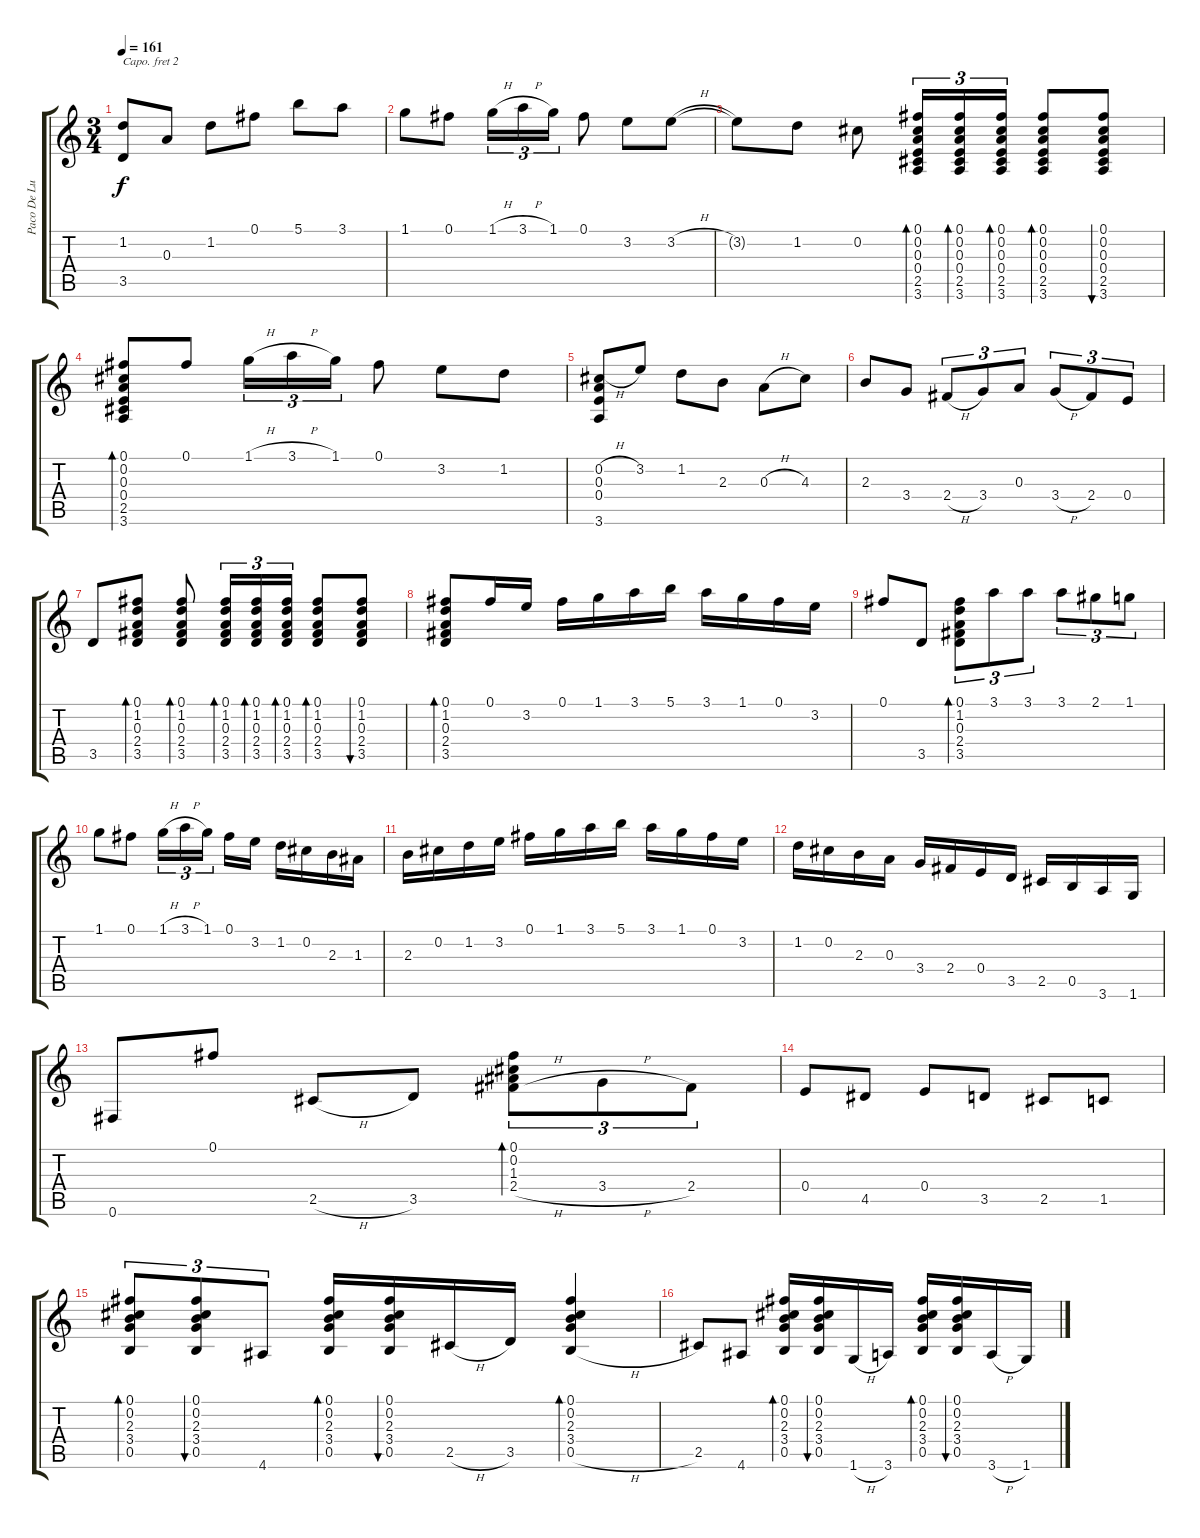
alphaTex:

\track ("Paco De Lucia" "Paco De Lu") {solo instrument acousticguitarnylon}
\staff {score tabs}
\capo 2
\tuning (E4 B3 G3 D3 A2 E2) {hide}
\ts (3 4)
\tempo 161
\clef g2
\ks c
(1.2 3.5).8{dy f} 0.3.8 1.2.8 0.1.8 5.1.8 3.1.8 |
1.1.8 0.1.8 1.1{h}.16{tu (3 2)} 3.1{h}.16{tu (3 2)} 1.1.16{tu (3 2)} 0.1.8 3.2.8 3.2{h}.8 |
3.2{t}.8 1.2.8 0.2.8 (0.1 0.2 0.3 0.4 2.5 3.6).16{tu (3 2) bd 60} (0.1 0.2 0.3 0.4 2.5 3.6).16{tu (3 2) bd 60} (0.1 0.2 0.3 0.4 2.5 3.6).16{tu (3 2) bd 60} (0.1 0.2 0.3 0.4 2.5 3.6).8{bd 60} (0.1 0.2 0.3 0.4 2.5 3.6).8{bu 60} |
(0.1 0.2 0.3 0.4 2.5 3.6).8{bd 60} 0.1.8 1.1{h}.16{tu (3 2)} 3.1{h}.16{tu (3 2)} 1.1.16{tu (3 2)} 0.1.8 3.2.8 1.2.8 |
(0.2{h} 0.3 0.4 3.6).8 3.2.8 1.2.8 2.3.8 0.3{h}.8 4.3.8 |
2.3.8 3.4.8 2.4{h}.8{tu (3 2)} 3.4.8{tu (3 2)} 0.3.8{tu (3 2)} 3.4{h}.8{tu (3 2)} 2.4.8{tu (3 2)} 0.4.8{tu (3 2)} |
3.5.8 (0.1 1.2 0.3 2.4 3.5).8{bd 60} (0.1 1.2 0.3 2.4 3.5).8{bd 60} (0.1 1.2 0.3 2.4 3.5).16{tu (3 2) bd 60} (0.1 1.2 0.3 2.4 3.5).16{tu (3 2) bd 60} (0.1 1.2 0.3 2.4 3.5).16{tu (3 2) bd 60} (0.1 1.2 0.3 2.4 3.5).8{bd 60} (0.1 1.2 0.3 2.4 3.5).8{bu 60} |
(0.1 1.2 0.3 2.4 3.5).8{bd 60} 0.1.16 3.2.16 0.1.16 1.1.16 3.1.16 5.1.16 3.1.16 1.1.16 0.1.16 3.2.16 |
0.1.8 3.5.8 (0.1 1.2 0.3 2.4 3.5).8{tu (3 2) bd 60} 3.1.8{tu (3 2)} 3.1.8{tu (3 2)} 3.1.8{tu (3 2)} 2.1.8{tu (3 2)} 1.1.8{tu (3 2)} |
1.1.8 0.1.8 1.1{h}.16{tu (3 2)} 3.1{h}.16{tu (3 2)} 1.1.16{tu (3 2) beam splitsecondary} 0.1.16 3.2.16 1.2.16 0.2.16 2.3.16 1.3.16 |
2.3.16 0.2.16 1.2.16 3.2.16 0.1.16 1.1.16 3.1.16 5.1.16 3.1.16 1.1.16 0.1.16 3.2.16 |
1.2.16 0.2.16 2.3.16 0.3.16 3.4.16 2.4.16 0.4.16 3.5.16 2.5.16 0.5.16 3.6.16 1.6.16 |
0.6.8 0.1.8 2.5{h}.8 3.5.8 (0.1 0.2 1.3 2.4{h}).8{tu (3 2) bd 60} 3.4{h}.8{tu (3 2)} 2.4.8{tu (3 2)} |
0.4.8 4.5.8 0.4.8 3.5.8 2.5.8 1.5.8 |
(0.1 0.2 2.3 3.4 0.5).8{tu (3 2) bd 60} (0.1 0.2 2.3 3.4 0.5).8{tu (3 2) bu 60} 4.6.8{tu (3 2)} (0.1 0.2 2.3 3.4 0.5).16{bd 60} (0.1 0.2 2.3 3.4 0.5).16{bu 60} 2.5{h}.16 3.5.16 (0.1 0.2 2.3 3.4 0.5{h}).4{bd 60} |
2.5.8 4.6.8 (0.1 0.2 2.3 3.4 0.5).16{bd 60} (0.1 0.2 2.3 3.4 0.5).16{bu 60} 1.6{h}.16 3.6.16 (0.1 0.2 2.3 3.4 0.5).16{bd 60} (0.1 0.2 2.3 3.4 0.5).16{bu 60} 3.6{h}.16 1.6.16
